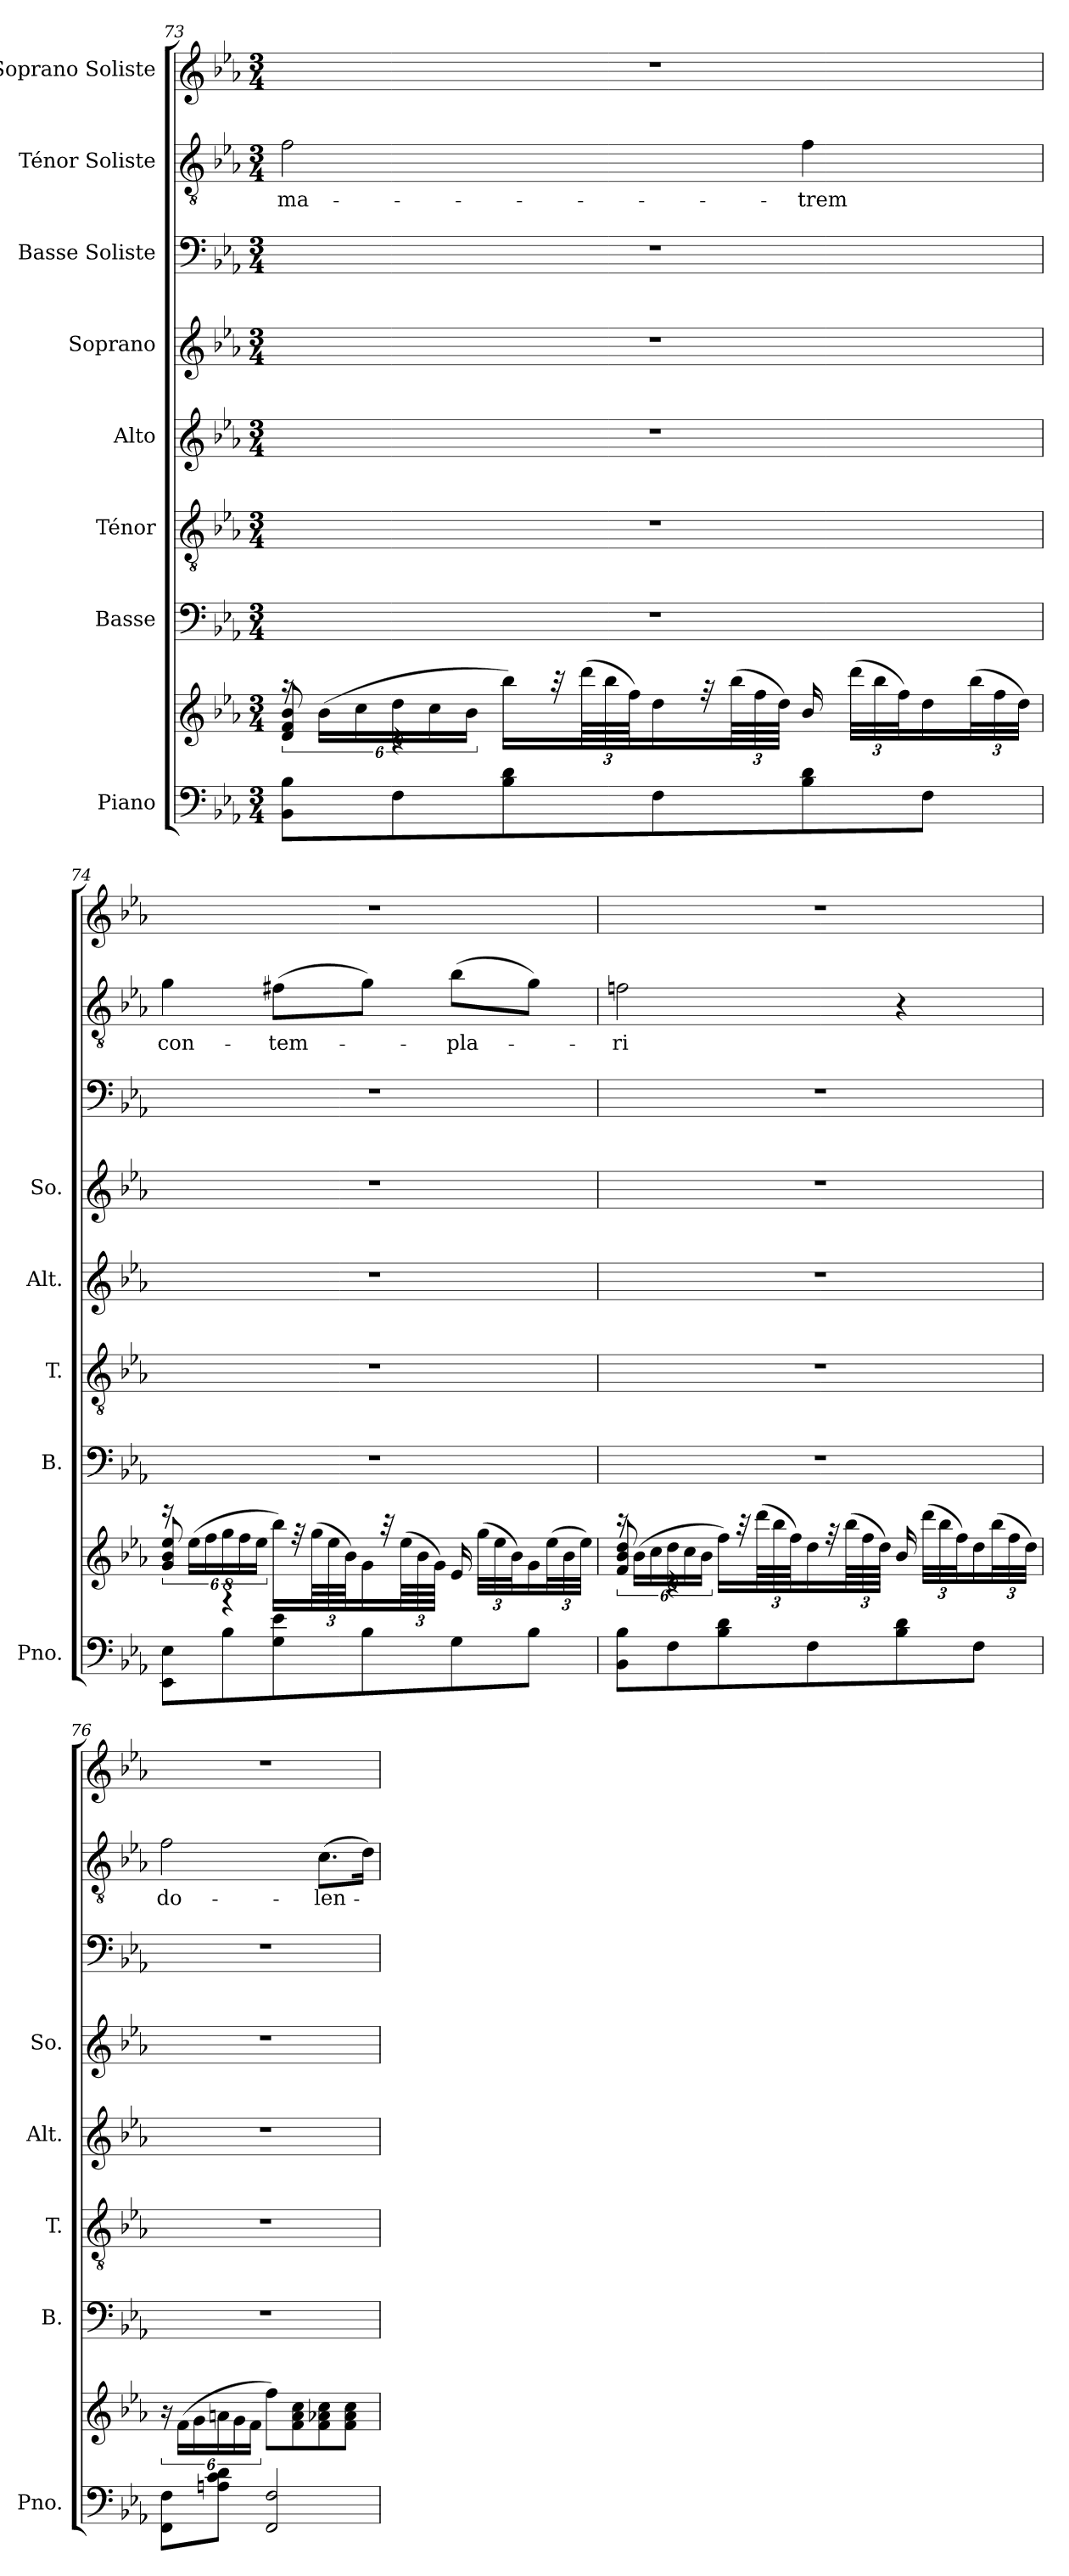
**kern	**kern	**kern	**kern	**kern	**kern	**kern	**kern	**text	**kern
*part8	*part8	*part7	*part6	*part5	*part4	*part3	*part2	*part2	*part1
*staff9	*staff8	*staff7	*staff6	*staff5	*staff4	*staff3	*staff2	*staff2	*staff1
*I"Piano	*	*I"Basse	*I"Ténor	*I"Alto	*I"Soprano	*I"Basse Soliste	*I"Ténor Soliste	*	*I"Soprano Soliste
*I'Pno.	*	*I'B.	*I'T.	*I'Alt.	*I'So.	*	*	*	*
*clefF4	*clefG2	*clefF4	*clefGv2	*clefG2	*clefG2	*clefF4	*clefGv2	*	*clefG2
*k[b-e-a-]	*k[b-e-a-]	*k[b-e-a-]	*k[b-e-a-]	*k[b-e-a-]	*k[b-e-a-]	*k[b-e-a-]	*k[b-e-a-]	*	*k[b-e-a-]
*M3/4	*M3/4	*M3/4	*M3/4	*M3/4	*M3/4	*M3/4	*M3/4	*	*M3/4
=73	=73	=73	=73	=73	=73	=73	=73	=73	=73
*	*^	*	*	*	*	*	*	*	*
!	!	!	!	!	!	!	!	!	!LO:LY:b	!
8BB-\ 8B-\L	24r	8d/ 8f/ 8b-/	2.r	2.r	2.r	2.r	2.r	2f\	ma-	2.r
.	(>24b-\LL	.	.	.	.	.	.	.	.	.
.	24cc\	.	.	.	.	.	.	.	.	.
!	!	!LO:N:vis=2.	!	!	!	!	!	!	!	!
8F\	24dd\	8%5r	.	.	.	.	.	.	.	.
.	24cc\	.	.	.	.	.	.	.	.	.
.	24b-\JJ	.	.	.	.	.	.	.	.	.
8B-\ 8d\	16bb-\LL)	.	.	.	.	.	.	.	.	.
.	32r	.	.	.	.	.	.	.	.	.
*	*Xbrackettup	*	*	*	*	*	*	*	*	*
.	(>96ddd\LL	.	.	.	.	.	.	.	.	.
.	96bb-\	.	.	.	.	.	.	.	.	.
.	96ff\JJ)	.	.	.	.	.	.	.	.	.
8F\	16dd\	.	.	.	.	.	.	.	.	.
.	32r	.	.	.	.	.	.	.	.	.
.	(>96bb-\LL	.	.	.	.	.	.	.	.	.
.	96ff\	.	.	.	.	.	.	.	.	.
.	96dd\JJJJ)	.	.	.	.	.	.	.	.	.
!	!	!	!	!	!	!	!	!	!LO:LY:b	!
8B-\ 8d\	16b-/	.	.	.	.	.	.	4f\	-trem	.
.	(>48ddd\LLL	.	.	.	.	.	.	.	.	.
.	48bb-\	.	.	.	.	.	.	.	.	.
.	48ff\J)	.	.	.	.	.	.	.	.	.
8F\J	16dd\	.	.	.	.	.	.	.	.	.
.	(>48bb-\L	.	.	.	.	.	.	.	.	.
.	48ff\	.	.	.	.	.	.	.	.	.
.	48dd\JJJ)	.	.	.	.	.	.	.	.	.
!!LO:LB:g=z
=74	=74	=74	=74	=74	=74	=74	=74	=74	=74	=74
*	*brackettup	*	*	*	*	*	*	*	*	*
!	!	!	!	!	!	!	!	!	!LO:LY:b	!
*	*	*	*	*	*	*	*	*	*	*^
8EE-\ 8E-\L	24r	8g/ 8b-/ 8ee-/	2.r	2.r	2.r	2.r	2.r	4g\	con-	2.r	4e-/yy
.	(>24ee-\LL	.	.	.	.	.	.	.	.	.	.
.	24ff\	.	.	.	.	.	.	.	.	.	.
!	!	!LO:N:vis=2.	!	!	!	!	!	!	!	!	!
8B-\	24gg\	8%5r	.	.	.	.	.	.	.	.	.
.	24ff\	.	.	.	.	.	.	.	.	.	.
.	24ee-\JJ	.	.	.	.	.	.	.	.	.	.
!	!	!	!	!	!	!	!	!	!LO:LY:b	!	!
8G\ 8e-\	16bb-\LL)	.	.	.	.	.	.	(8f#X\L	-tem-	.	2ryy
.	32r	.	.	.	.	.	.	.	.	.	.
*	*Xbrackettup	*	*	*	*	*	*	*	*	*	*
.	(>96gg\LL	.	.	.	.	.	.	.	.	.	.
.	96ee-\	.	.	.	.	.	.	.	.	.	.
.	96b-\JJ)	.	.	.	.	.	.	.	.	.	.
8B-\	16g\	.	.	.	.	.	.	8g\J)	.	.	.
.	32r	.	.	.	.	.	.	.	.	.	.
.	(>96ee-\LL	.	.	.	.	.	.	.	.	.	.
.	96b-\	.	.	.	.	.	.	.	.	.	.
.	96g\JJJJ)	.	.	.	.	.	.	.	.	.	.
!	!	!	!	!	!	!	!	!	!LO:LY:b	!	!
8G\	16e-/	.	.	.	.	.	.	(8b-\L	-pla-	.	.
.	(>48gg\LLL	.	.	.	.	.	.	.	.	.	.
.	48ee-\	.	.	.	.	.	.	.	.	.	.
.	48b-\J)	.	.	.	.	.	.	.	.	.	.
8B-\J	16g\	.	.	.	.	.	.	8g\J)	.	.	.
.	(>48ee-\L	.	.	.	.	.	.	.	.	.	.
.	48b-\	.	.	.	.	.	.	.	.	.	.
.	48ee-\JJJ)	.	.	.	.	.	.	.	.	.	.
*	*	*	*	*	*	*	*	*	*	*v	*v
=75	=75	=75	=75	=75	=75	=75	=75	=75	=75	=75
*	*brackettup	*	*	*	*	*	*	*	*	*
!	!	!	!	!	!	!	!	!	!LO:LY:b	!
8BB-\ 8B-\L	24r	8f/ 8b-/ 8dd/	2.r	2.r	2.r	2.r	2.r	2fn\	-ri	2.r
.	(>24b-\LL	.	.	.	.	.	.	.	.	.
.	24cc\	.	.	.	.	.	.	.	.	.
!	!	!LO:N:vis=2.	!	!	!	!	!	!	!	!
8F\	24dd\	8%5r	.	.	.	.	.	.	.	.
.	24cc\	.	.	.	.	.	.	.	.	.
.	24b-\JJ	.	.	.	.	.	.	.	.	.
8B-\ 8d\	16ff\LL)	.	.	.	.	.	.	.	.	.
.	32r	.	.	.	.	.	.	.	.	.
*	*Xbrackettup	*	*	*	*	*	*	*	*	*
.	(>96ddd\LL	.	.	.	.	.	.	.	.	.
.	96bb-\	.	.	.	.	.	.	.	.	.
.	96ff\JJ)	.	.	.	.	.	.	.	.	.
8F\	16dd\	.	.	.	.	.	.	.	.	.
.	32r	.	.	.	.	.	.	.	.	.
.	(>96bb-\LL	.	.	.	.	.	.	.	.	.
.	96ff\	.	.	.	.	.	.	.	.	.
.	96dd\JJJJ)	.	.	.	.	.	.	.	.	.
8B-\ 8d\	16b-/	.	.	.	.	.	.	4r	.	.
.	(>48ddd\LLL	.	.	.	.	.	.	.	.	.
.	48bb-\	.	.	.	.	.	.	.	.	.
.	48ff\J)	.	.	.	.	.	.	.	.	.
8F\J	16dd\	.	.	.	.	.	.	.	.	.
.	(>48bb-\L	.	.	.	.	.	.	.	.	.
.	48ff\	.	.	.	.	.	.	.	.	.
.	48dd\JJJ)	.	.	.	.	.	.	.	.	.
*	*v	*v	*	*	*	*	*	*	*	*
!!LO:LB:g=z
=76	=76	=76	=76	=76	=76	=76	=76	=76	=76
*	*brackettup	*	*	*	*	*	*	*	*
!	!	!	!	!	!	!	!	!LO:LY:b	!
8FF\ 8F\L	24r	2.r	2.r	2.r	2.r	2.r	2f\	do-	2.r
.	(24f\LL	.	.	.	.	.	.	.	.
.	24g\	.	.	.	.	.	.	.	.
8An\ 8c\ 8d\J	24an\	.	.	.	.	.	.	.	.
.	24g\	.	.	.	.	.	.	.	.
.	24f\JJ	.	.	.	.	.	.	.	.
2FF/ 2F/	8ff\L)	.	.	.	.	.	.	.	.
.	8f\ 8a\ 8cc\	.	.	.	.	.	.	.	.
!	!	!	!	!	!	!	!	!LO:LY:b	!
.	8f\ 8a-X\ 8cc\	.	.	.	.	.	(8.c\L	-len-	.
.	8f\ 8a-\ 8cc\J	.	.	.	.	.	.	.	.
.	.	.	.	.	.	.	16d\Jk)	.	.
=	=	=	=	=	=	=	=	=	=
*-	*-	*-	*-	*-	*-	*-	*-	*-	*-
